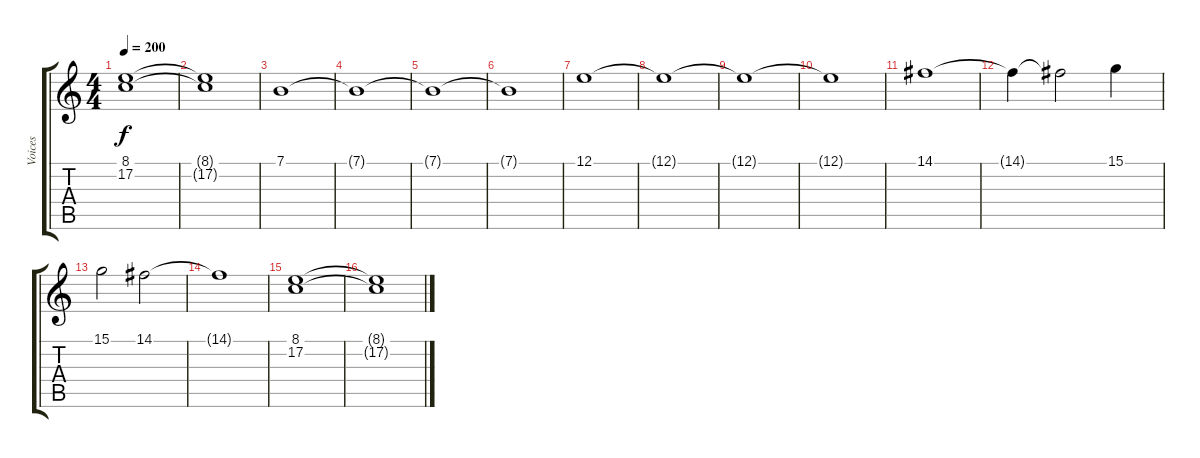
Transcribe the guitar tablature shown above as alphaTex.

\track ("Voices" "Voices") {instrument fx7echoes}
\staff {score tabs}
\tuning (E4 B3 G3 D3 A2 E2) {hide}
\ts (4 4)
\tempo 200
\clef g2
\ks c
(8.1{t} 17.2{t}).1{dy f} |
(8.1{t} 17.2{t}).1 |
7.1.1 |
7.1{t}.1 |
7.1{t}.1 |
7.1{t}.1 |
12.1.1 |
12.1{t}.1 |
12.1{t}.1 |
12.1{t}.1 |
14.1.1 |
14.1{t}.4 14.1{t}.2 15.1.4 |
15.1.2 14.1.2 |
14.1{t}.1 |
(8.1 17.2).1 |
(8.1{t} 17.2{t}).1
